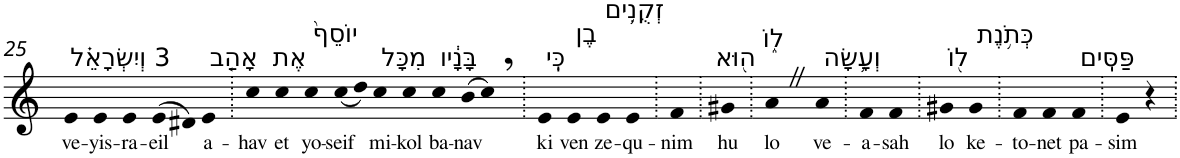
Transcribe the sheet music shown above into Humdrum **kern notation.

**kern	**text
*part1	*part1
*staff1	*staff1
*I"Piano	*
*I'Pno	*
!!LO:PB:g=z
*clefG2	*
*k[]	*
=25	=25
!LO:TX:a:t=3 וְיִשְׂרָאֵ֗ל	!
!	!LO:LY:b
4e	ve-
!	!LO:LY:b
4e	-yis-
!	!LO:LY:b
4e	-ra-
!	!LO:LY:b
(>8e	-eil
8d#X)	.
!LO:TX:a:t=אָהַ֤ב	!
!	!LO:LY:b
4e	a-
=26.	=26.
!	!LO:LY:b
4cc	-hav
!LO:TX:a:t=אֶת	!
!	!LO:LY:b
4cc	et
!LO:TX:a:t=יוֹסֵף֙	!
!	!LO:LY:b
4cc	yo-
!	!LO:LY:b
(<8cc	-seif
8dd)	.
!LO:TX:a:t=מִכָּל	!
!	!LO:LY:b
4cc	mi-
!	!LO:LY:b
4cc	-kol
!LO:TX:a:t=בָּנָ֔יו	!
!	!LO:LY:b
4cc	ba-
!	!LO:LY:b
(>8b	-nav
8cc,)	.
=27.	=27.
!LO:TX:a:t=כִּֽי	!
!	!LO:LY:b
4e	ki
!LO:TX:a:t=בֶן	!
!	!LO:LY:b
4e	ven
!LO:TX:a:t=זְקֻנִ֥ים	!
!	!LO:LY:b
4e	ze-
!	!LO:LY:b
4e	-qu-
=28.	=28.
!	!LO:LY:b
4f	-nim
=29.	=29.
!LO:TX:a:t=ה֖וּא	!
!	!LO:LY:b
4g#X	hu
=30.	=30.
!LO:TX:a:t=ל֑וֹ	!
!	!LO:LY:b
4aZ	lo
!LO:TX:a:t=וְעָ֥שָׂה	!
!	!LO:LY:b
4a	ve-
=31.	=31.
!	!LO:LY:b
4f	-a-
!	!LO:LY:b
4f	-sah
=32.	=32.
!LO:TX:a:t=ל֖וֹ	!
!	!LO:LY:b
4g#X	lo
!LO:TX:a:t=כְּתֹ֥נֶת	!
!	!LO:LY:b
4g#	ke-
=33.	=33.
!	!LO:LY:b
4f	-to-
!	!LO:LY:b
4f	-net
!LO:TX:a:t=פַּסִּֽים	!
!	!LO:LY:b
4f	pa-
=34.	=34.
!	!LO:LY:b
4e	-sim
4r	.
=.	=.
*-	*-
